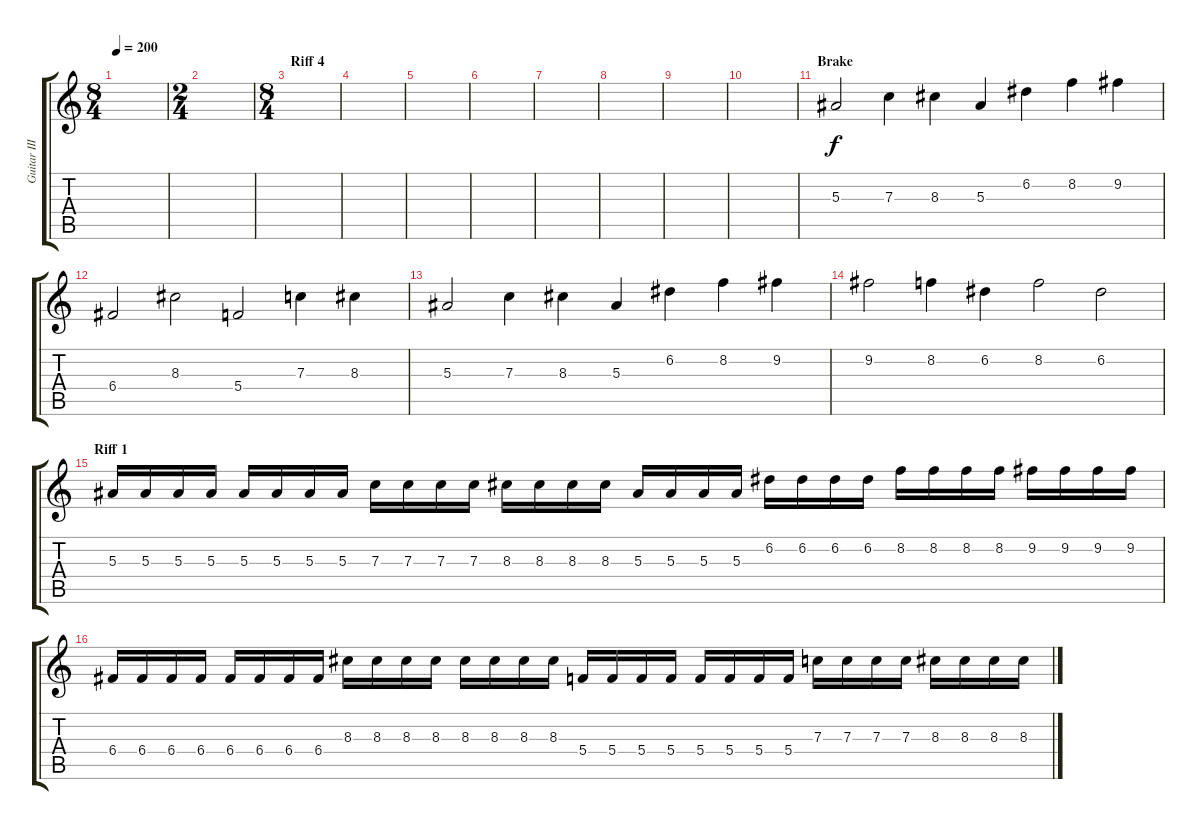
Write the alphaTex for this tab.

\track ("Guitar III" "Guitar III") {instrument distortionguitar}
\staff {score tabs}
\tuning (D4 A3 F3 C3 G2 D2) {hide}
\ts (8 4)
\tempo 200
\clef g2
\ks c
|
\ts (2 4)
|
\ts (8 4)
\section ("" "Riff 4")
|
|
|
|
|
|
|
|
\section ("" "Brake")
5.3.2 7.3.4 8.3.4 5.3.4 6.2.4 8.2.4 9.2.4 |
6.4.2 8.3.2 5.4.2 7.3.4 8.3.4 |
5.3.2 7.3.4 8.3.4 5.3.4 6.2.4 8.2.4 9.2.4 |
9.2.2 8.2.4 6.2.4 8.2.2 6.2.2 |
\section ("" "Riff 1")
5.3.16 5.3.16 5.3.16 5.3.16 5.3.16 5.3.16 5.3.16 5.3.16 7.3.16 7.3.16 7.3.16 7.3.16 8.3.16 8.3.16 8.3.16 8.3.16 5.3.16 5.3.16 5.3.16 5.3.16 6.2.16 6.2.16 6.2.16 6.2.16 8.2.16 8.2.16 8.2.16 8.2.16 9.2.16 9.2.16 9.2.16 9.2.16 |
6.4.16 6.4.16 6.4.16 6.4.16 6.4.16 6.4.16 6.4.16 6.4.16 8.3.16 8.3.16 8.3.16 8.3.16 8.3.16 8.3.16 8.3.16 8.3.16 5.4.16 5.4.16 5.4.16 5.4.16 5.4.16 5.4.16 5.4.16 5.4.16 7.3.16 7.3.16 7.3.16 7.3.16 8.3.16 8.3.16 8.3.16 8.3.16
